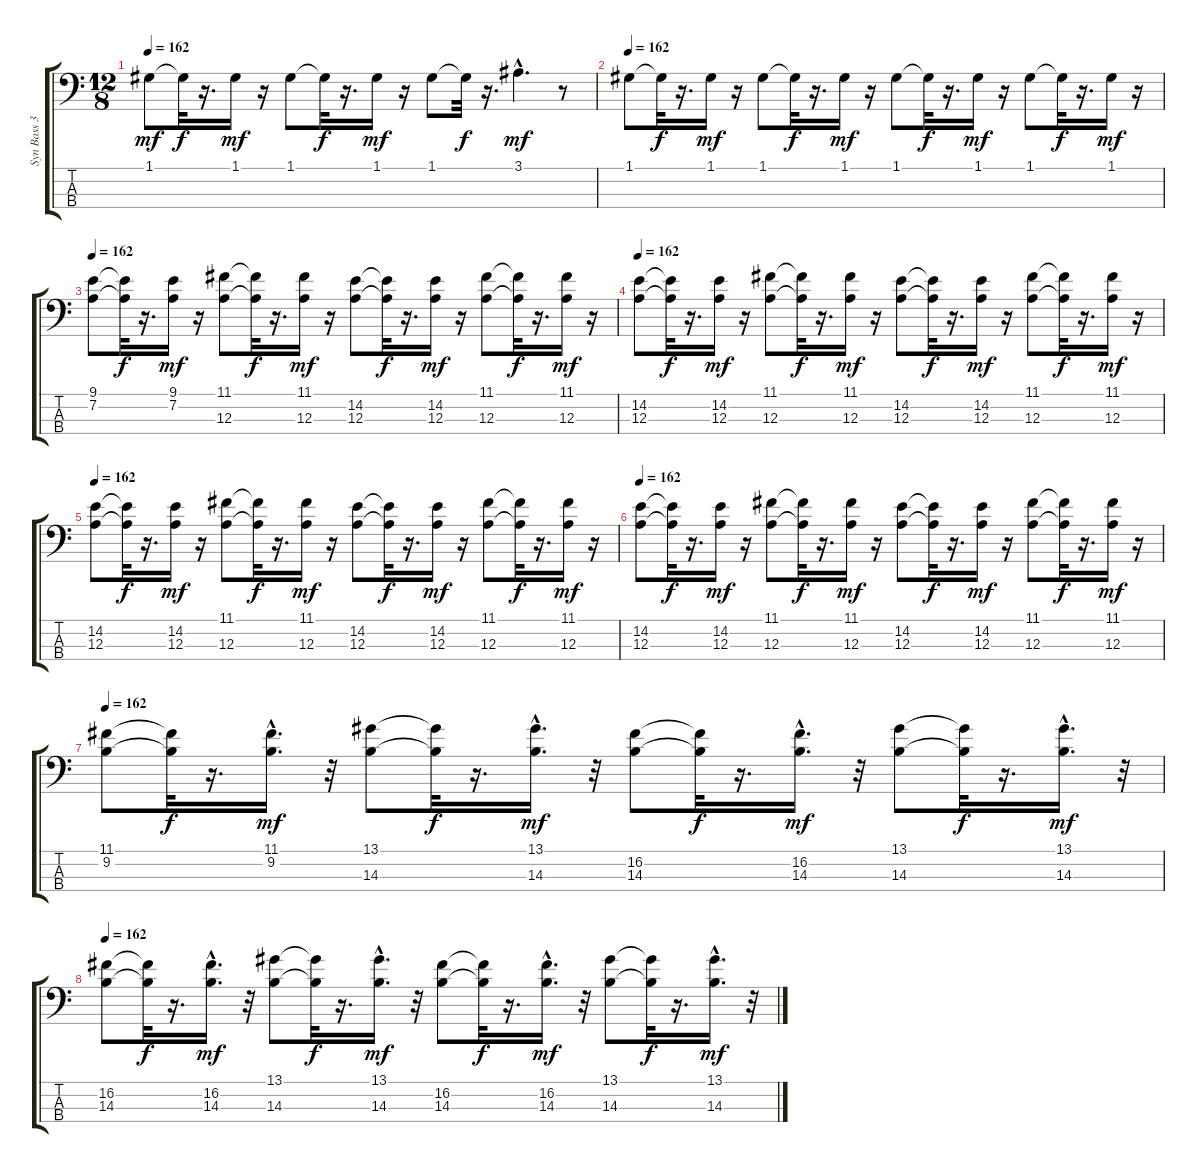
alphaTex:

\track ("Syn Bass 3" "Syn Bass 3") {instrument distortionguitar}
\staff {score tabs}
\tuning (G2 D2 A1 E1) {hide}
\ts (12 8)
\tempo 162
\clef f4
\ks c
1.1.8{dy mf} 1.1{t}.32{dy f} r.16{d} 1.1.16{dy mf} r.16 1.1.8 1.1{t}.32{dy f} r.16{d} 1.1.16{dy mf} r.16 1.1.8 1.1{t}.32{dy f} r.16{d} 3.1{hac}.4{d dy mf} r.8 |
\tempo 162
1.1.8 1.1{t}.32{dy f} r.16{d} 1.1.16{dy mf} r.16 1.1.8 1.1{t}.32{dy f} r.16{d} 1.1.16{dy mf} r.16 1.1.8 1.1{t}.32{dy f} r.16{d} 1.1.16{dy mf} r.16 1.1.8 1.1{t}.32{dy f} r.16{d} 1.1.16{dy mf} r.16 |
\tempo 162
(9.1 7.2).8 (9.1{t} 7.2{t}).32{dy f} r.16{d} (9.1 7.2).16{dy mf} r.16 (11.1 12.3).8 (11.1{t} 12.3{t}).32{dy f} r.16{d} (11.1 12.3).16{dy mf} r.16 (14.2 12.3).8 (14.2{t} 12.3{t}).32{dy f} r.16{d} (14.2 12.3).16{dy mf} r.16 (11.1 12.3).8 (11.1{t} 12.3{t}).32{dy f} r.16{d} (11.1 12.3).16{dy mf} r.16 |
\tempo 162
(14.2 12.3).8 (14.2{t} 12.3{t}).32{dy f} r.16{d} (14.2 12.3).16{dy mf} r.16 (11.1 12.3).8 (11.1{t} 12.3{t}).32{dy f} r.16{d} (11.1 12.3).16{dy mf} r.16 (14.2 12.3).8 (14.2{t} 12.3{t}).32{dy f} r.16{d} (14.2 12.3).16{dy mf} r.16 (11.1 12.3).8 (11.1{t} 12.3{t}).32{dy f} r.16{d} (11.1 12.3).16{dy mf} r.16 |
\tempo 162
(14.2 12.3).8 (14.2{t} 12.3{t}).32{dy f} r.16{d} (14.2 12.3).16{dy mf} r.16 (11.1 12.3).8 (11.1{t} 12.3{t}).32{dy f} r.16{d} (11.1 12.3).16{dy mf} r.16 (14.2 12.3).8 (14.2{t} 12.3{t}).32{dy f} r.16{d} (14.2 12.3).16{dy mf} r.16 (11.1 12.3).8 (11.1{t} 12.3{t}).32{dy f} r.16{d} (11.1 12.3).16{dy mf} r.16 |
\tempo 162
(14.2 12.3).8 (14.2{t} 12.3{t}).32{dy f} r.16{d} (14.2 12.3).16{dy mf} r.16 (11.1 12.3).8 (11.1{t} 12.3{t}).32{dy f} r.16{d} (11.1 12.3).16{dy mf} r.16 (14.2 12.3).8 (14.2{t} 12.3{t}).32{dy f} r.16{d} (14.2 12.3).16{dy mf} r.16 (11.1 12.3).8 (11.1{t} 12.3{t}).32{dy f} r.16{d} (11.1 12.3).16{dy mf} r.16 |
\tempo 162
(11.1 9.2).8 (11.1{t} 9.2{t}).32{dy f} r.16{d} (11.1{hac} 9.2{hac}).16{d dy mf} r.32 (13.1 14.3).8 (13.1{t} 14.3{t}).32{dy f} r.16{d} (13.1{hac} 14.3{hac}).16{d dy mf} r.32 (16.2 14.3).8 (16.2{t} 14.3{t}).32{dy f} r.16{d} (16.2{hac} 14.3{hac}).16{d dy mf} r.32 (13.1 14.3).8 (13.1{t} 14.3{t}).32{dy f} r.16{d} (13.1{hac} 14.3{hac}).16{d dy mf} r.32 |
\tempo 162
(16.2 14.3).8 (16.2{t} 14.3{t}).32{dy f} r.16{d} (16.2{hac} 14.3{hac}).16{d dy mf} r.32 (13.1 14.3).8 (13.1{t} 14.3{t}).32{dy f} r.16{d} (13.1{hac} 14.3{hac}).16{d dy mf} r.32 (16.2 14.3).8 (16.2{t} 14.3{t}).32{dy f} r.16{d} (16.2{hac} 14.3{hac}).16{d dy mf} r.32 (13.1 14.3).8 (13.1{t} 14.3{t}).32{dy f} r.16{d} (13.1{hac} 14.3{hac}).16{d dy mf} r.32
